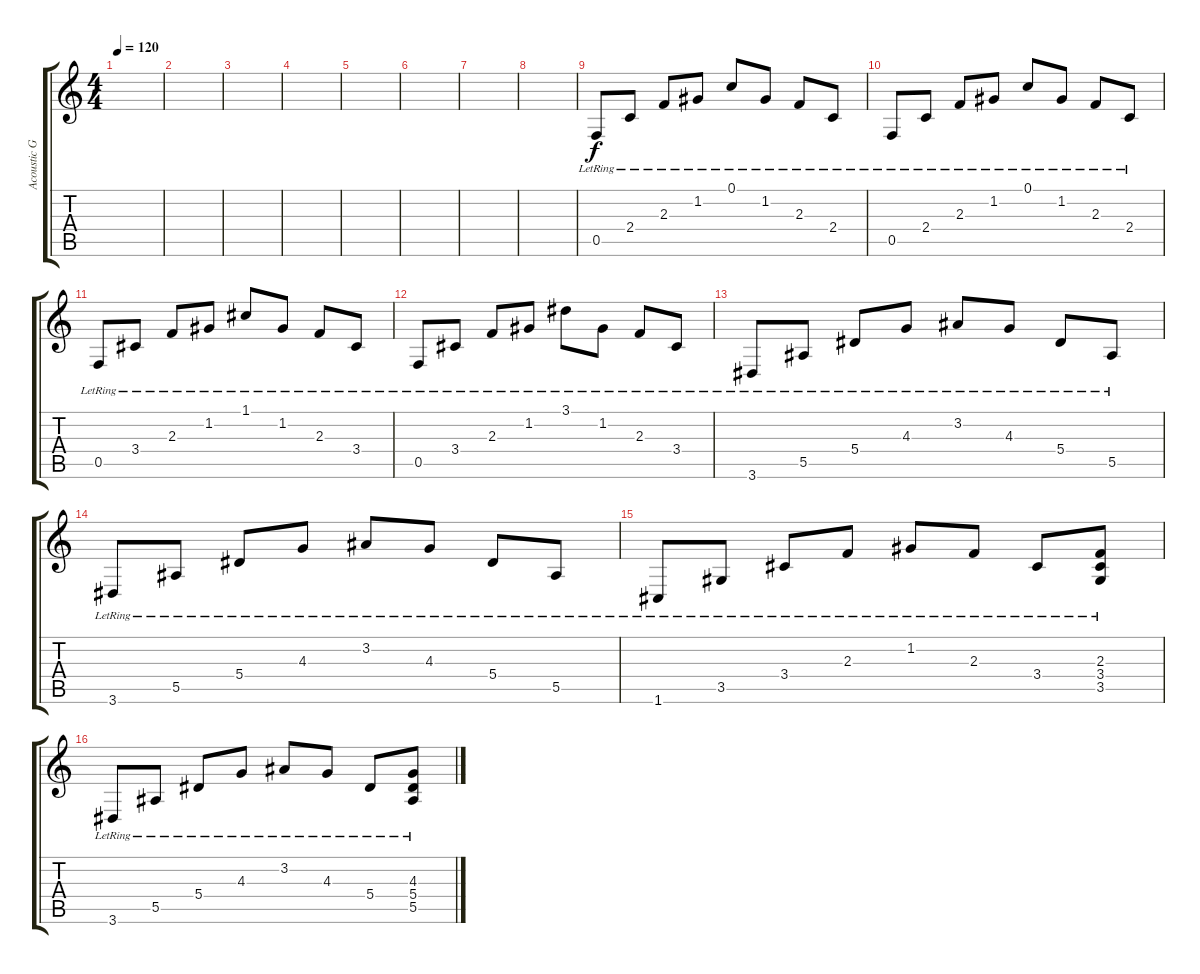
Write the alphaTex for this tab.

\track ("Acoustic Guitar" "Acoustic G") {instrument acousticguitarsteel}
\staff {score tabs}
\tuning (C4 G3 Eb3 Bb2 F2 C2) {hide}
\ts (4 4)
\tempo 120
\clef g2
\ks c
|
|
|
|
|
|
|
|
0.5{lr}.8 2.4{lr}.8 2.3{lr}.8 1.2{lr}.8 0.1{lr}.8 1.2{lr}.8 2.3{lr}.8 2.4{lr}.8 |
0.5{lr}.8 2.4{lr}.8 2.3{lr}.8 1.2{lr}.8 0.1{lr}.8 1.2{lr}.8 2.3{lr}.8 2.4{lr}.8 |
0.5{lr}.8 3.4{lr}.8 2.3{lr}.8 1.2{lr}.8 1.1{lr}.8 1.2{lr}.8 2.3{lr}.8 3.4{lr}.8 |
0.5{lr}.8 3.4{lr}.8 2.3{lr}.8 1.2{lr}.8 3.1{lr}.8 1.2{lr}.8 2.3{lr}.8 3.4{lr}.8 |
3.6{lr}.8 5.5{lr}.8 5.4{lr}.8 4.3{lr}.8 3.2{lr}.8 4.3{lr}.8 5.4{lr}.8 5.5{lr}.8 |
3.6{lr}.8 5.5{lr}.8 5.4{lr}.8 4.3{lr}.8 3.2{lr}.8 4.3{lr}.8 5.4{lr}.8 5.5{lr}.8 |
1.6{lr}.8 3.5{lr}.8 3.4{lr}.8 2.3{lr}.8 1.2{lr}.8 2.3{lr}.8 3.4{lr}.8 (2.3 3.4 3.5{lr}).8 |
3.6{lr}.8 5.5{lr}.8 5.4{lr}.8 4.3{lr}.8 3.2{lr}.8 4.3{lr}.8 5.4{lr}.8 (4.3 5.4 5.5{lr}).8
